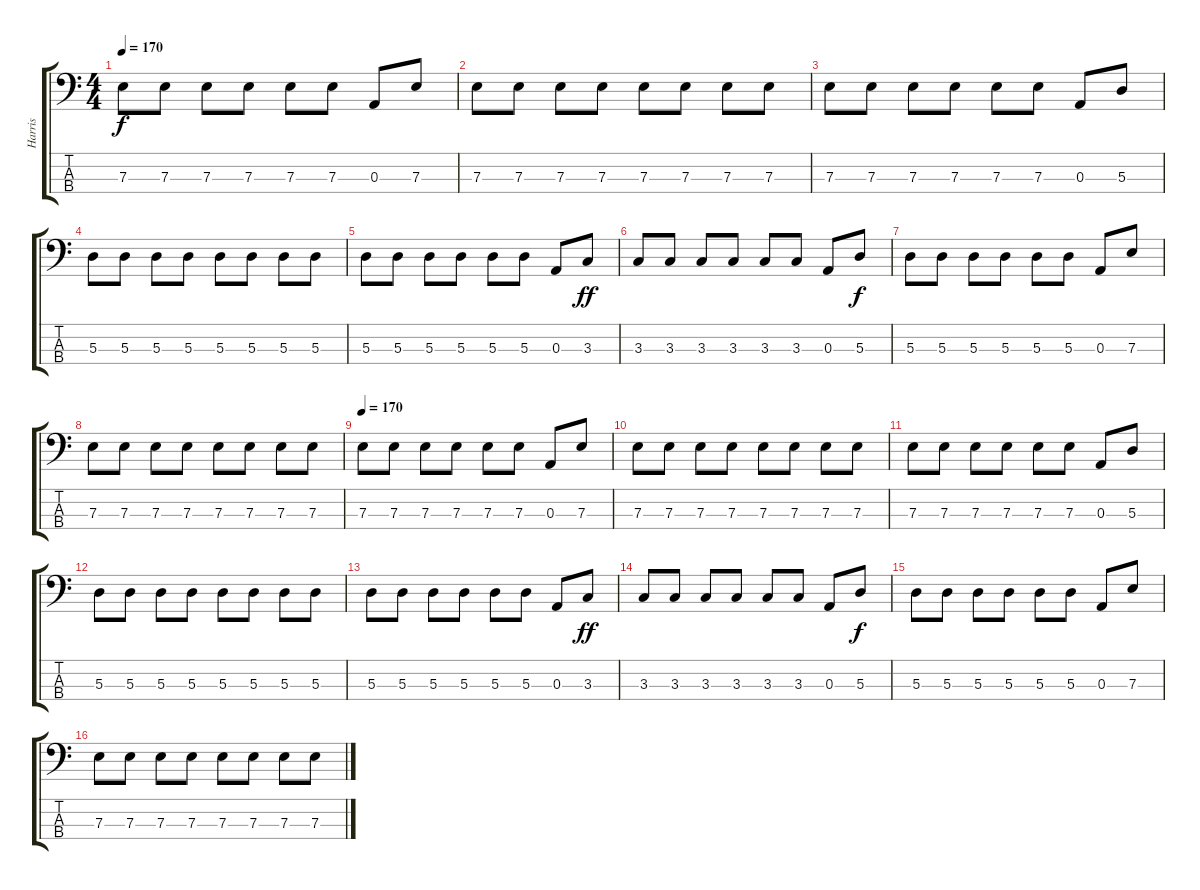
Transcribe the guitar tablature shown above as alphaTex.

\track ("Harris" "Harris") {instrument electricbassfinger}
\staff {score tabs}
\tuning (G2 D2 A1 E1) {hide}
\ts (4 4)
\tempo 170
\clef f4
\ks c
7.3.8{dy f} 7.3.8 7.3.8 7.3.8 7.3.8 7.3.8 0.3.8 7.3.8 |
7.3.8 7.3.8 7.3.8 7.3.8 7.3.8 7.3.8 7.3.8 7.3.8 |
7.3.8 7.3.8 7.3.8 7.3.8 7.3.8 7.3.8 0.3.8 5.3.8 |
5.3.8 5.3.8 5.3.8 5.3.8 5.3.8 5.3.8 5.3.8 5.3.8 |
5.3.8 5.3.8 5.3.8 5.3.8 5.3.8 5.3.8 0.3.8 3.3.8{dy ff} |
3.3.8 3.3.8 3.3.8 3.3.8 3.3.8 3.3.8 0.3.8 5.3.8{dy f} |
5.3.8 5.3.8 5.3.8 5.3.8 5.3.8 5.3.8 0.3.8 7.3.8 |
7.3.8 7.3.8 7.3.8 7.3.8 7.3.8 7.3.8 7.3.8 7.3.8 |
\tempo 170
7.3.8 7.3.8 7.3.8 7.3.8 7.3.8 7.3.8 0.3.8 7.3.8 |
7.3.8 7.3.8 7.3.8 7.3.8 7.3.8 7.3.8 7.3.8 7.3.8 |
7.3.8 7.3.8 7.3.8 7.3.8 7.3.8 7.3.8 0.3.8 5.3.8 |
5.3.8 5.3.8 5.3.8 5.3.8 5.3.8 5.3.8 5.3.8 5.3.8 |
5.3.8 5.3.8 5.3.8 5.3.8 5.3.8 5.3.8 0.3.8 3.3.8{dy ff} |
3.3.8 3.3.8 3.3.8 3.3.8 3.3.8 3.3.8 0.3.8 5.3.8{dy f} |
5.3.8 5.3.8 5.3.8 5.3.8 5.3.8 5.3.8 0.3.8 7.3.8 |
7.3.8 7.3.8 7.3.8 7.3.8 7.3.8 7.3.8 7.3.8 7.3.8
